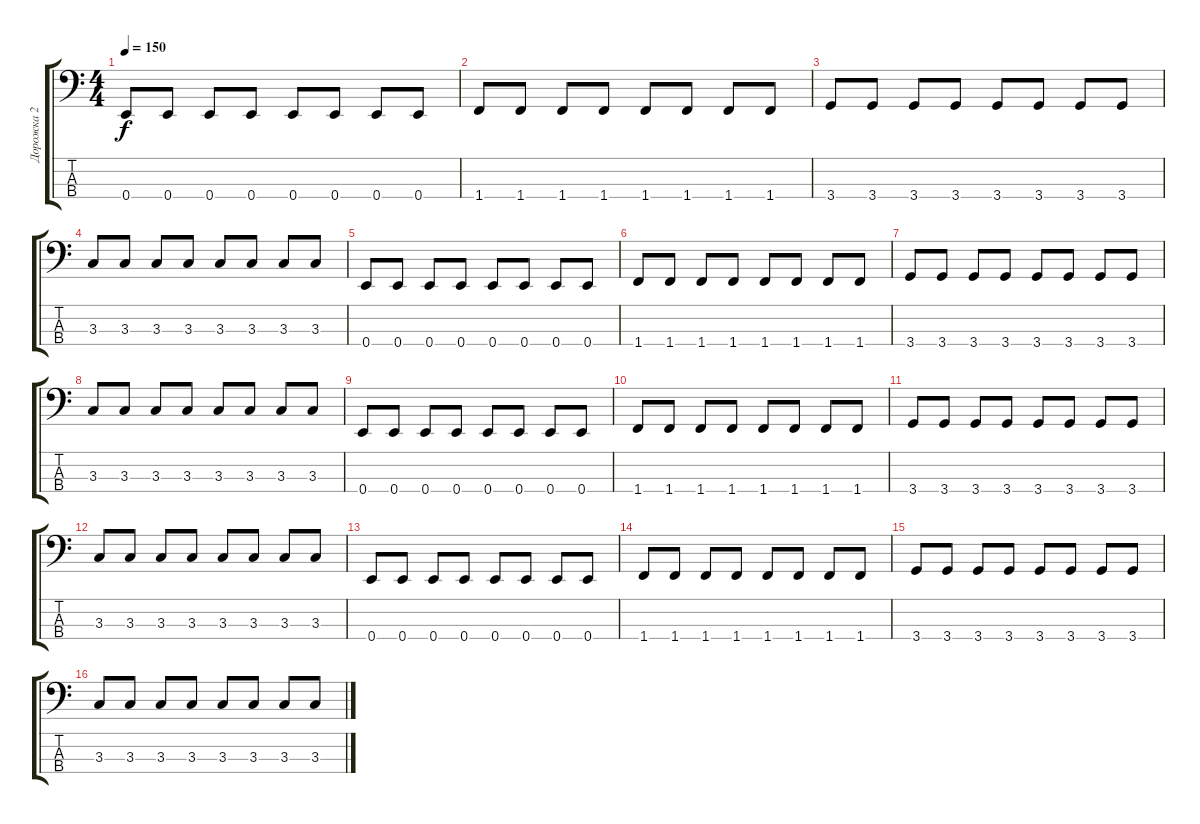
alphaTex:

\track ("Дорожка 2" "Дорожка 2") {instrument electricbassfinger}
\staff {score tabs}
\tuning (G2 D2 A1 E1) {hide}
\ts (4 4)
\tempo 150
\clef f4
\ks c
0.4.8{dy f} 0.4.8 0.4.8 0.4.8 0.4.8 0.4.8 0.4.8 0.4.8 |
1.4.8 1.4.8 1.4.8 1.4.8 1.4.8 1.4.8 1.4.8 1.4.8 |
3.4.8 3.4.8 3.4.8 3.4.8 3.4.8 3.4.8 3.4.8 3.4.8 |
3.3.8 3.3.8 3.3.8 3.3.8 3.3.8 3.3.8 3.3.8 3.3.8 |
0.4.8 0.4.8 0.4.8 0.4.8 0.4.8 0.4.8 0.4.8 0.4.8 |
1.4.8 1.4.8 1.4.8 1.4.8 1.4.8 1.4.8 1.4.8 1.4.8 |
3.4.8 3.4.8 3.4.8 3.4.8 3.4.8 3.4.8 3.4.8 3.4.8 |
3.3.8 3.3.8 3.3.8 3.3.8 3.3.8 3.3.8 3.3.8 3.3.8 |
0.4.8 0.4.8 0.4.8 0.4.8 0.4.8 0.4.8 0.4.8 0.4.8 |
1.4.8 1.4.8 1.4.8 1.4.8 1.4.8 1.4.8 1.4.8 1.4.8 |
3.4.8 3.4.8 3.4.8 3.4.8 3.4.8 3.4.8 3.4.8 3.4.8 |
3.3.8 3.3.8 3.3.8 3.3.8 3.3.8 3.3.8 3.3.8 3.3.8 |
0.4.8 0.4.8 0.4.8 0.4.8 0.4.8 0.4.8 0.4.8 0.4.8 |
1.4.8 1.4.8 1.4.8 1.4.8 1.4.8 1.4.8 1.4.8 1.4.8 |
3.4.8 3.4.8 3.4.8 3.4.8 3.4.8 3.4.8 3.4.8 3.4.8 |
3.3.8 3.3.8 3.3.8 3.3.8 3.3.8 3.3.8 3.3.8 3.3.8
